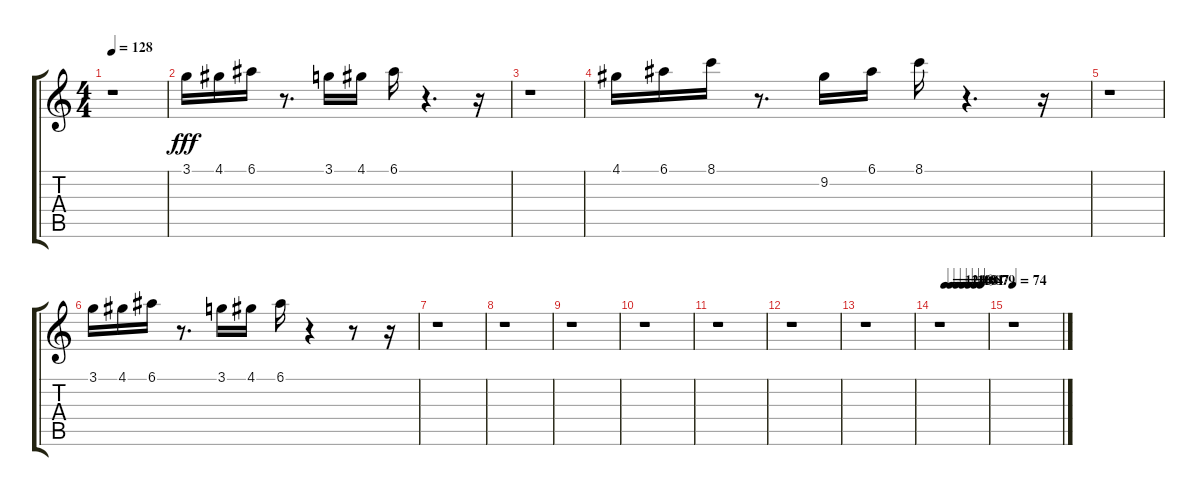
\track "" {instrument distortionguitar}
\staff {score tabs}
\tuning (E4 B3 G3 D3 A2 E2) {hide}
\ts (4 4)
\tempo 128
\clef g2
\ks c
r.1{dy fff} |
3.1.16 4.1.16 6.1.16 r.8{d} 3.1.16 4.1.16 6.1.16 r.4{d} r.16 |
r.1 |
4.1.16 6.1.16 8.1.16 r.8{d} 9.2.16 6.1.16 8.1.16 r.4{d} r.16 |
r.1 |
3.1.16 4.1.16 6.1.16 r.8{d} 3.1.16 4.1.16 6.1.16 r.4 r.8 r.16 |
r.1 |
r.1 |
r.1 |
r.1 |
r.1 |
r.1 |
r.1 |
\tempo (124 0.125)
\tempo (116 0.25)
\tempo (108 0.375)
\tempo (101 0.5)
\tempo (94 0.625)
\tempo (87 0.75)
\tempo (79 0.875)
r.1 |
\tempo 74
r.1
